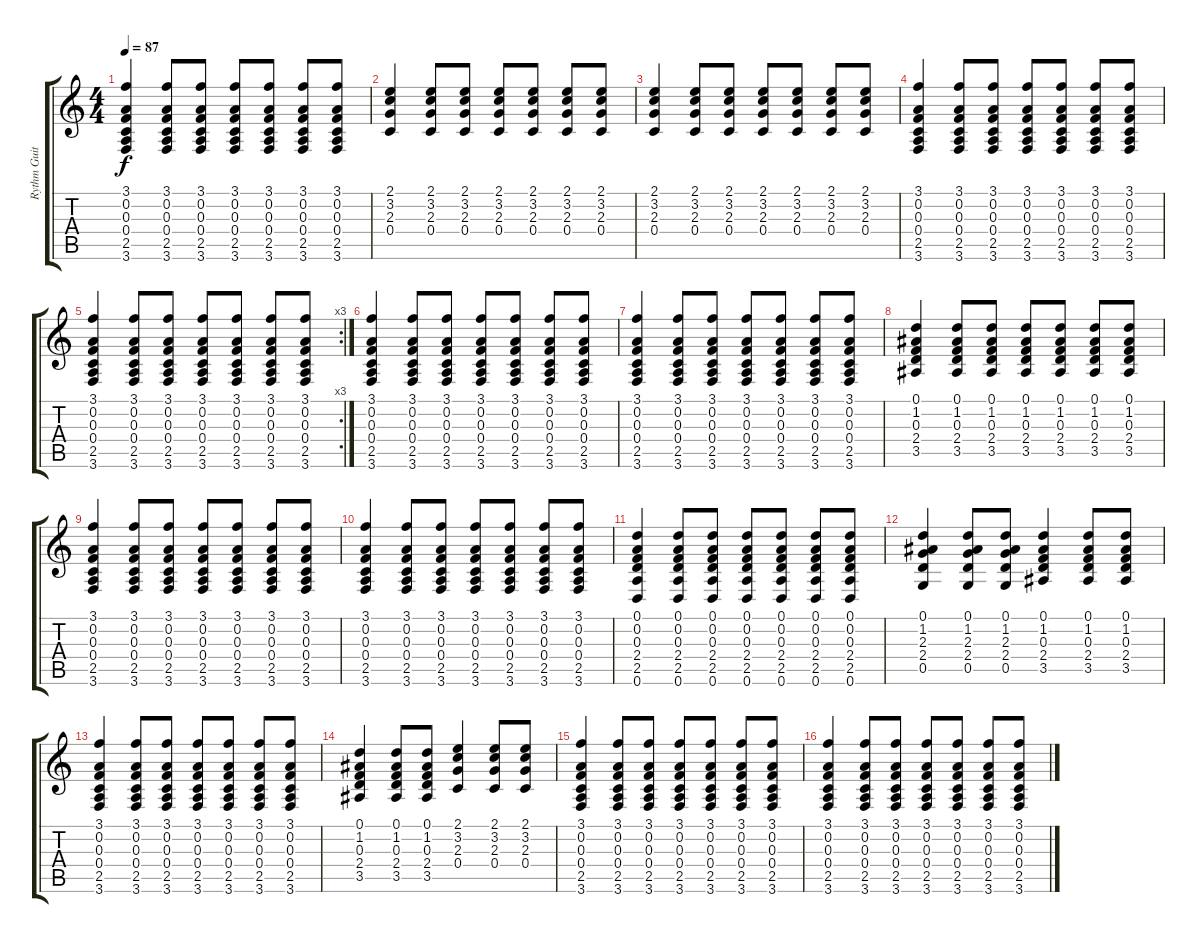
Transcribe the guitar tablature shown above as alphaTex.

\track ("Rythm Guitar (Lou Reed)" "Rythm Guit") {instrument acousticguitarsteel}
\staff {score tabs}
\tuning (D4 A3 F3 C3 G2 D2) {hide}
\ts (4 4)
\tempo 87
\clef g2
\ks c
(3.1 0.2 0.3 0.4 2.5 3.6).4{dy f} (3.1 0.2 0.3 0.4 2.5 3.6).8 (3.1 0.2 0.3 0.4 2.5 3.6).8 (3.1 0.2 0.3 0.4 2.5 3.6).8 (3.1 0.2 0.3 0.4 2.5 3.6).8 (3.1 0.2 0.3 0.4 2.5 3.6).8 (3.1 0.2 0.3 0.4 2.5 3.6).8 |
(2.1 3.2 2.3 0.4).4 (2.1 3.2 2.3 0.4).8 (2.1 3.2 2.3 0.4).8 (2.1 3.2 2.3 0.4).8 (2.1 3.2 2.3 0.4).8 (2.1 3.2 2.3 0.4).8 (2.1 3.2 2.3 0.4).8 |
(2.1 3.2 2.3 0.4).4 (2.1 3.2 2.3 0.4).8 (2.1 3.2 2.3 0.4).8 (2.1 3.2 2.3 0.4).8 (2.1 3.2 2.3 0.4).8 (2.1 3.2 2.3 0.4).8 (2.1 3.2 2.3 0.4).8 |
(3.1 0.2 0.3 0.4 2.5 3.6).4 (3.1 0.2 0.3 0.4 2.5 3.6).8 (3.1 0.2 0.3 0.4 2.5 3.6).8 (3.1 0.2 0.3 0.4 2.5 3.6).8 (3.1 0.2 0.3 0.4 2.5 3.6).8 (3.1 0.2 0.3 0.4 2.5 3.6).8 (3.1 0.2 0.3 0.4 2.5 3.6).8 |
\rc 3
(3.1 0.2 0.3 0.4 2.5 3.6).4 (3.1 0.2 0.3 0.4 2.5 3.6).8 (3.1 0.2 0.3 0.4 2.5 3.6).8 (3.1 0.2 0.3 0.4 2.5 3.6).8 (3.1 0.2 0.3 0.4 2.5 3.6).8 (3.1 0.2 0.3 0.4 2.5 3.6).8 (3.1 0.2 0.3 0.4 2.5 3.6).8 |
(3.1 0.2 0.3 0.4 2.5 3.6).4 (3.1 0.2 0.3 0.4 2.5 3.6).8 (3.1 0.2 0.3 0.4 2.5 3.6).8 (3.1 0.2 0.3 0.4 2.5 3.6).8 (3.1 0.2 0.3 0.4 2.5 3.6).8 (3.1 0.2 0.3 0.4 2.5 3.6).8 (3.1 0.2 0.3 0.4 2.5 3.6).8 |
(3.1 0.2 0.3 0.4 2.5 3.6).4 (3.1 0.2 0.3 0.4 2.5 3.6).8 (3.1 0.2 0.3 0.4 2.5 3.6).8 (3.1 0.2 0.3 0.4 2.5 3.6).8 (3.1 0.2 0.3 0.4 2.5 3.6).8 (3.1 0.2 0.3 0.4 2.5 3.6).8 (3.1 0.2 0.3 0.4 2.5 3.6).8 |
(0.1 1.2 0.3 2.4 3.5).4 (0.1 1.2 0.3 2.4 3.5).8 (0.1 1.2 0.3 2.4 3.5).8 (0.1 1.2 0.3 2.4 3.5).8 (0.1 1.2 0.3 2.4 3.5).8 (0.1 1.2 0.3 2.4 3.5).8 (0.1 1.2 0.3 2.4 3.5).8 |
(3.1 0.2 0.3 0.4 2.5 3.6).4 (3.1 0.2 0.3 0.4 2.5 3.6).8 (3.1 0.2 0.3 0.4 2.5 3.6).8 (3.1 0.2 0.3 0.4 2.5 3.6).8 (3.1 0.2 0.3 0.4 2.5 3.6).8 (3.1 0.2 0.3 0.4 2.5 3.6).8 (3.1 0.2 0.3 0.4 2.5 3.6).8 |
(3.1 0.2 0.3 0.4 2.5 3.6).4 (3.1 0.2 0.3 0.4 2.5 3.6).8 (3.1 0.2 0.3 0.4 2.5 3.6).8 (3.1 0.2 0.3 0.4 2.5 3.6).8 (3.1 0.2 0.3 0.4 2.5 3.6).8 (3.1 0.2 0.3 0.4 2.5 3.6).8 (3.1 0.2 0.3 0.4 2.5 3.6).8 |
(0.1 0.2 0.3 2.4 2.5 0.6).4 (0.1 0.2 0.3 2.4 2.5 0.6).8 (0.1 0.2 0.3 2.4 2.5 0.6).8 (0.1 0.2 0.3 2.4 2.5 0.6).8 (0.1 0.2 0.3 2.4 2.5 0.6).8 (0.1 0.2 0.3 2.4 2.5 0.6).8 (0.1 0.2 0.3 2.4 2.5 0.6).8 |
(0.1 1.2 2.3 2.4 0.5).4 (0.1 1.2 2.3 2.4 0.5).8 (0.1 1.2 2.3 2.4 0.5).8 (0.1 1.2 0.3 2.4 3.5).4 (0.1 1.2 0.3 2.4 3.5).8 (0.1 1.2 0.3 2.4 3.5).8 |
(3.1 0.2 0.3 0.4 2.5 3.6).4 (3.1 0.2 0.3 0.4 2.5 3.6).8 (3.1 0.2 0.3 0.4 2.5 3.6).8 (3.1 0.2 0.3 0.4 2.5 3.6).8 (3.1 0.2 0.3 0.4 2.5 3.6).8 (3.1 0.2 0.3 0.4 2.5 3.6).8 (3.1 0.2 0.3 0.4 2.5 3.6).8 |
(0.1 1.2 0.3 2.4 3.5).4 (0.1 1.2 0.3 2.4 3.5).8 (0.1 1.2 0.3 2.4 3.5).8 (2.1 3.2 2.3 0.4).4 (2.1 3.2 2.3 0.4).8 (2.1 3.2 2.3 0.4).8 |
(3.1 0.2 0.3 0.4 2.5 3.6).4 (3.1 0.2 0.3 0.4 2.5 3.6).8 (3.1 0.2 0.3 0.4 2.5 3.6).8 (3.1 0.2 0.3 0.4 2.5 3.6).8 (3.1 0.2 0.3 0.4 2.5 3.6).8 (3.1 0.2 0.3 0.4 2.5 3.6).8 (3.1 0.2 0.3 0.4 2.5 3.6).8 |
(3.1 0.2 0.3 0.4 2.5 3.6).4 (3.1 0.2 0.3 0.4 2.5 3.6).8 (3.1 0.2 0.3 0.4 2.5 3.6).8 (3.1 0.2 0.3 0.4 2.5 3.6).8 (3.1 0.2 0.3 0.4 2.5 3.6).8 (3.1 0.2 0.3 0.4 2.5 3.6).8 (3.1 0.2 0.3 0.4 2.5 3.6).8
